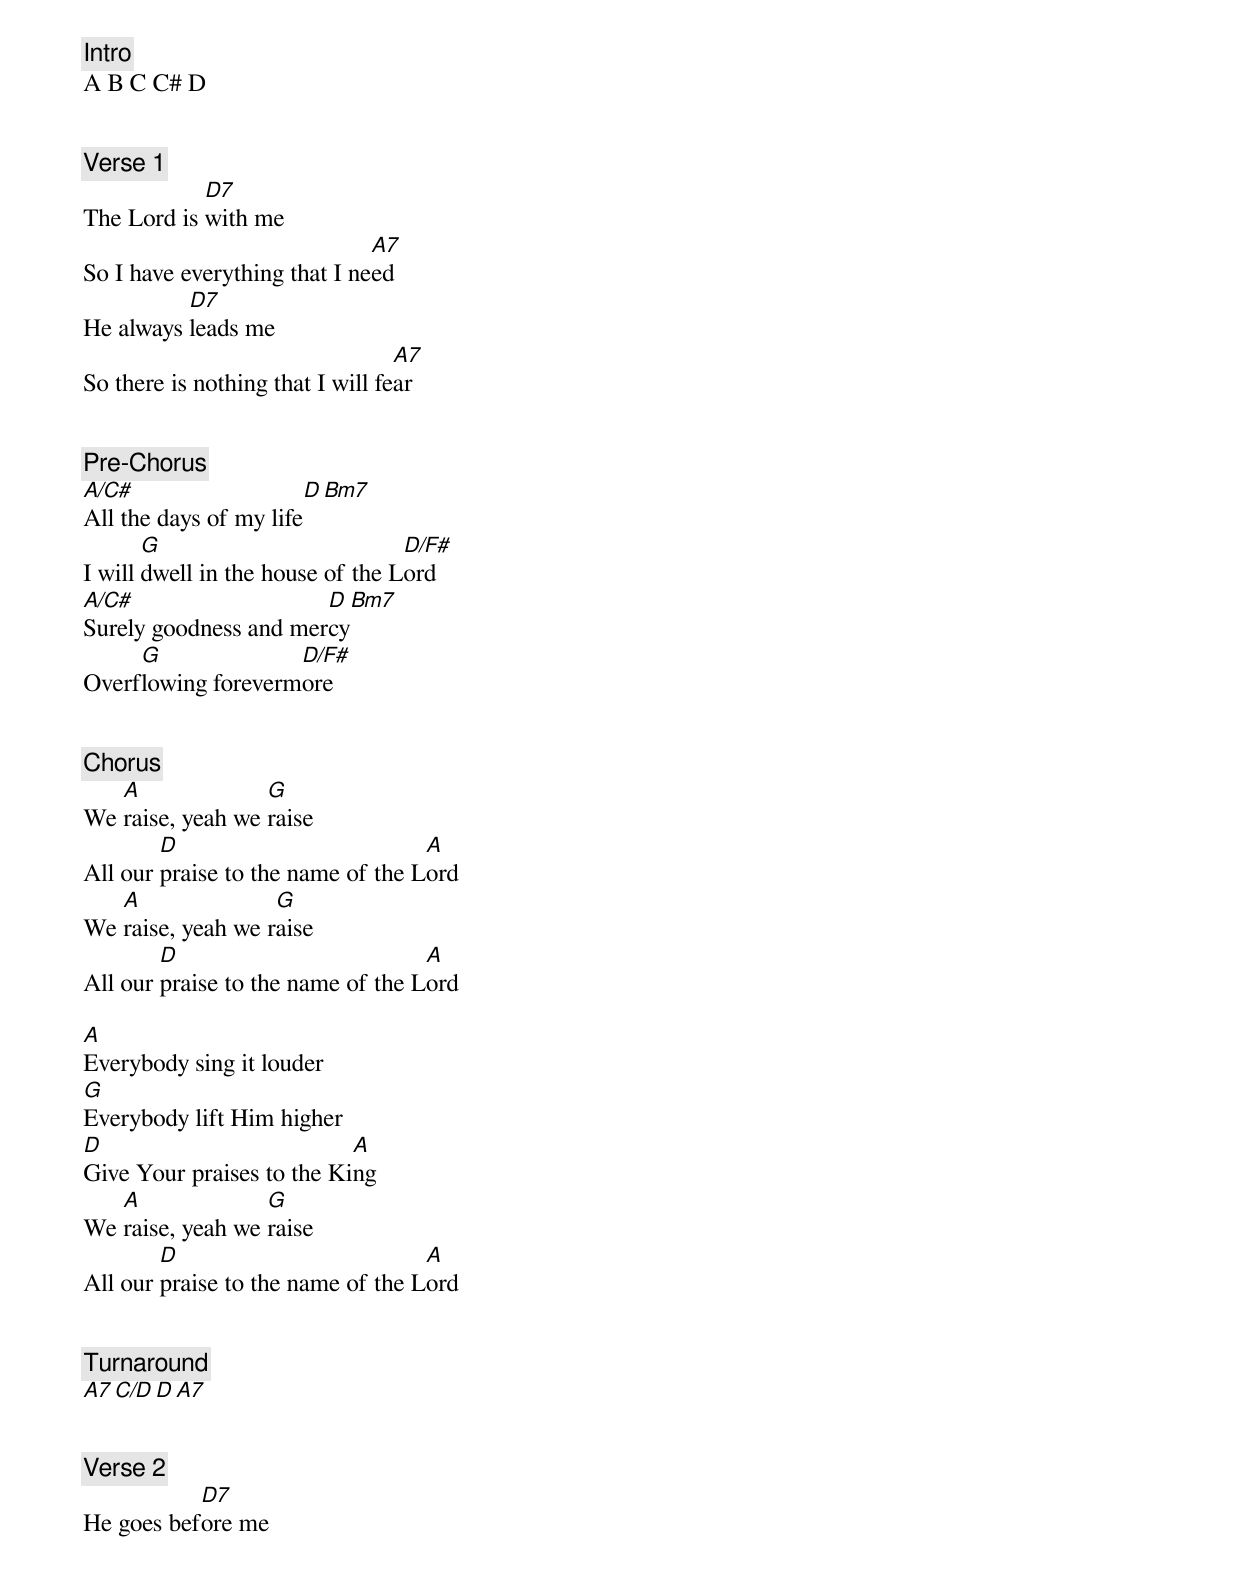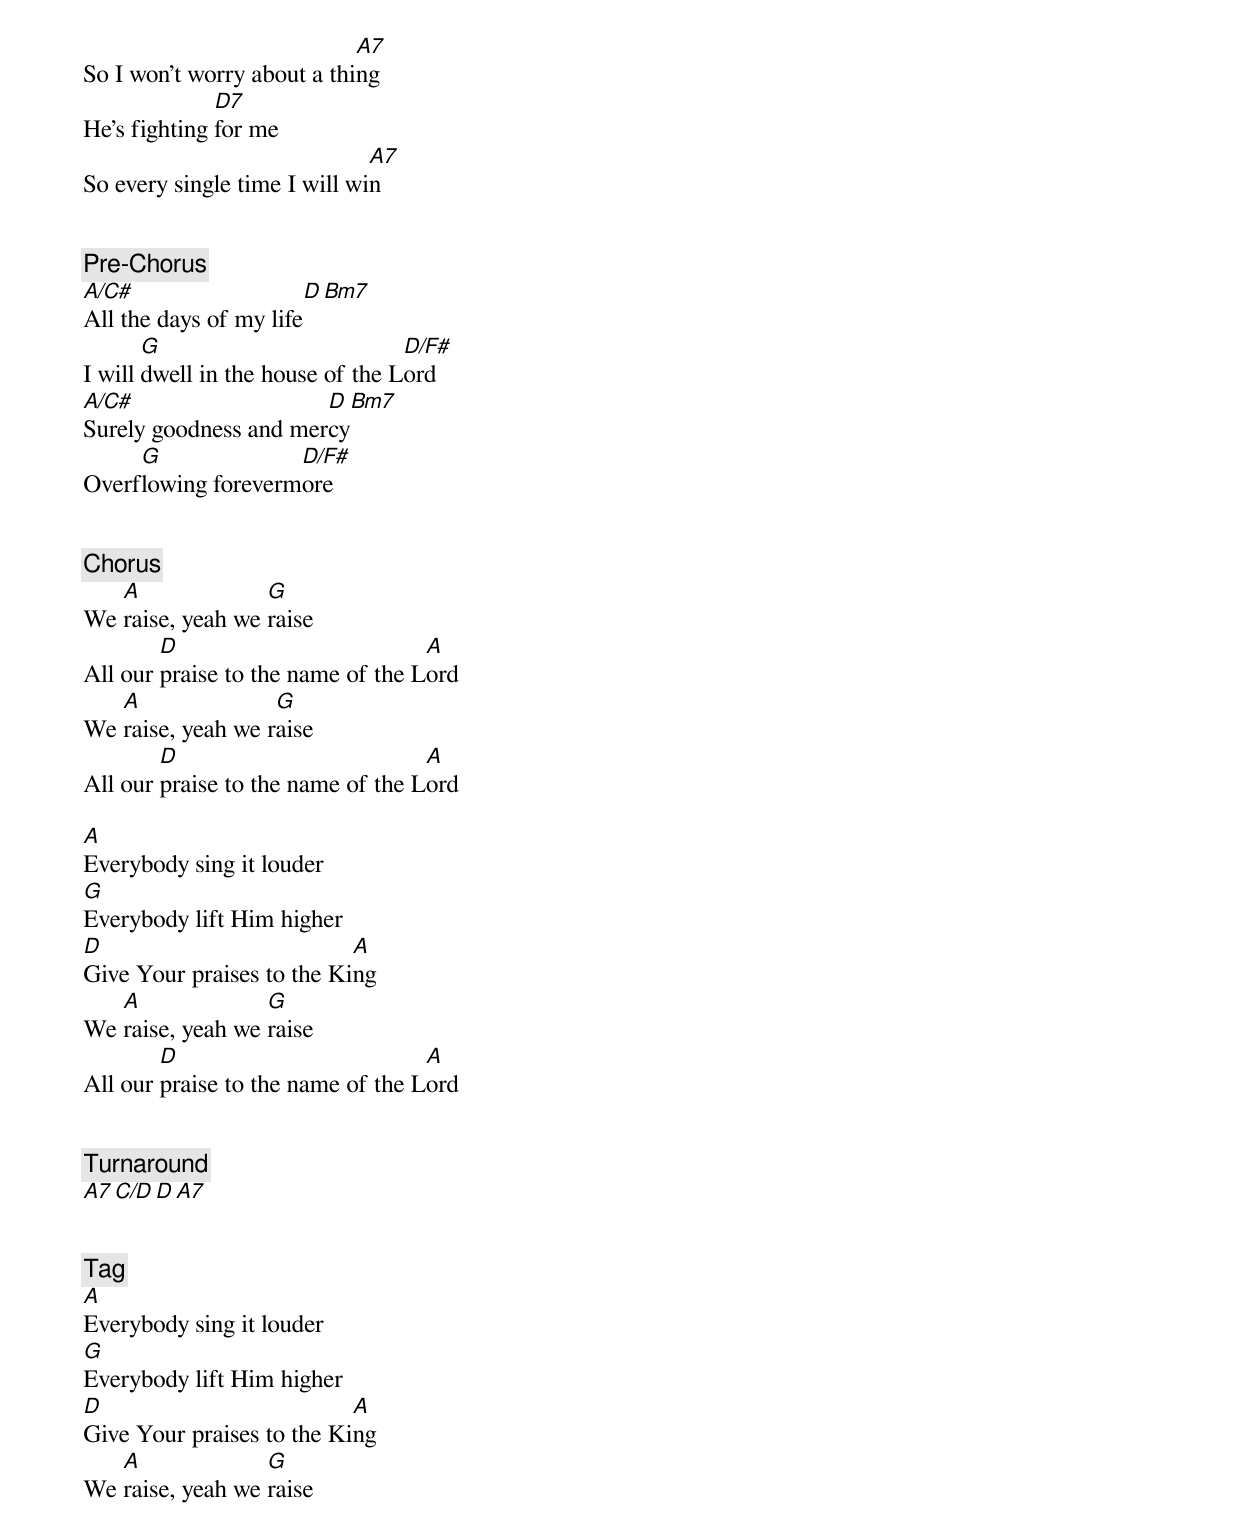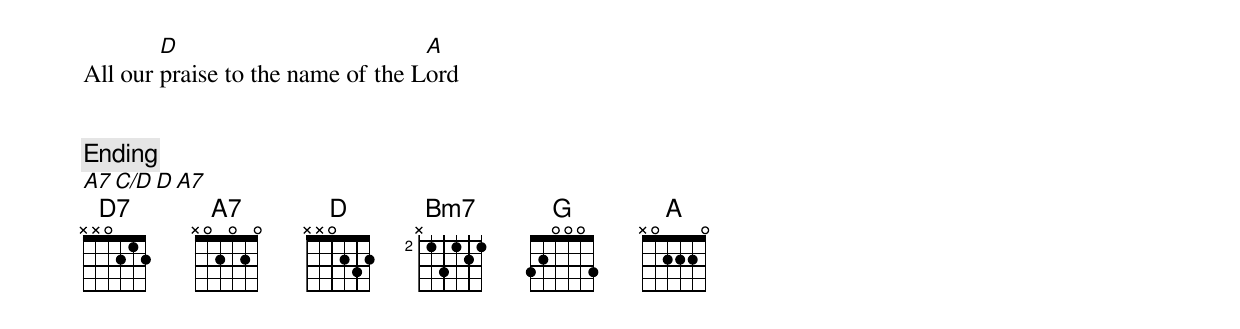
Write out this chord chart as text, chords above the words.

[Intro]
A B C C# D


[Verse 1]
            D7
The Lord is with me
                              A7
So I have everything that I need
          D7
He always leads me
                                  A7
So there is nothing that I will fear


[Pre-Chorus]
A/C#                   D Bm7
All the days of my life
       G                          D/F#
I will dwell in the house of the Lord
A/C#                   D  Bm7
Surely goodness and mercy
     G              D/F#
Overflowing forevermore


[Chorus]
   A              G
We raise, yeah we raise
        D                          A
All our praise to the name of the Lord
   A               G
We raise, yeah we raise
        D                          A
All our praise to the name of the Lord

A
Everybody sing it louder
G
Everybody lift Him higher
D                          A
Give Your praises to the King
   A              G
We raise, yeah we raise
        D                          A
All our praise to the name of the Lord


[Turnaround]
A7  C/D D A7


[Verse 2]
           D7
He goes before me
                            A7
So I won’t worry about a thing
              D7
He’s fighting for me
                              A7
So every single time I will win


[Pre-Chorus]
A/C#                   D Bm7
All the days of my life
       G                          D/F#
I will dwell in the house of the Lord
A/C#                   D  Bm7
Surely goodness and mercy
     G              D/F#
Overflowing forevermore


[Chorus]
   A              G
We raise, yeah we raise
        D                          A
All our praise to the name of the Lord
   A               G
We raise, yeah we raise
        D                          A
All our praise to the name of the Lord

A
Everybody sing it louder
G
Everybody lift Him higher
D                          A
Give Your praises to the King
   A              G
We raise, yeah we raise
        D                          A
All our praise to the name of the Lord


[Turnaround]
A7  C/D D A7


[Tag]
A
Everybody sing it louder
G
Everybody lift Him higher
D                          A
Give Your praises to the King
   A              G
We raise, yeah we raise
        D                          A
All our praise to the name of the Lord


[Ending]
A7  C/D D A7
